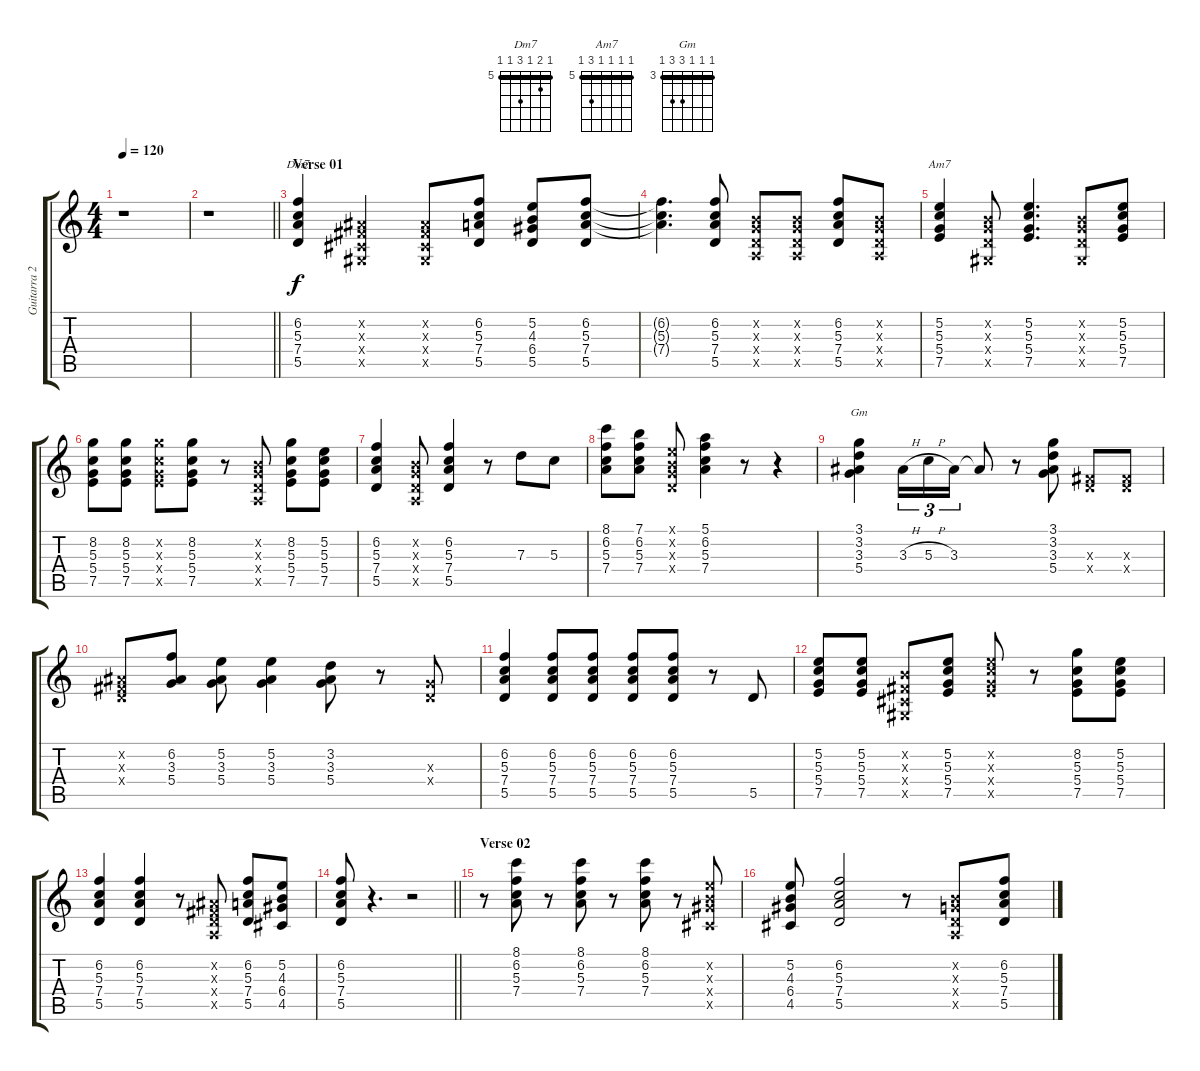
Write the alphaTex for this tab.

\track ("Guitarra 2 - Ritmo" "Guitarra 2") {instrument electricguitarclean}
\staff {score tabs}
\tuning (E4 B3 G3 D3 A2 E2) {hide}
\chord ("Dm7" 5 6 5 7 5 5) {firstfret 5 barre 5}
\chord ("Am7" 5 5 5 5 7 5) {firstfret 5 barre 5}
\chord ("Gm" 3 3 3 5 5 3) {firstfret 3 barre 3}
\ts (4 4)
\tempo 120
\clef g2
\ks c
r.1{dy f} |
\barLineRight lightlight
r.1 |
\section ("" "Verse 01")
(6.2 5.3 7.4 5.5).4{ch "Dm7"} (-1.2{x} -1.3{x} -1.4{x} -1.5{x}).4 (-1.2{x} -1.3{x} -1.4{x} -1.5{x}).8 (6.2 5.3 7.4 5.5).8 (5.2 4.3 6.4 5.5).8 (6.2 5.3 7.4 5.5).8 |
(6.2{t} 5.3{t} 7.4{t}).4{d} (6.2 5.3 7.4 5.5).8 (0.2{x} 0.3{x} 0.4{x} 0.5{x}).8 (0.2{x} 0.3{x} 0.4{x} 0.5{x}).8 (6.2 5.3 7.4 5.5).8 (0.2{x} 0.3{x} 0.4{x} 0.5{x}).8 |
(5.2 5.3 5.4 7.5).4{ch "Am7"} (0.2{x} 0.3{x} 0.4{x} -1.5{x}).8 (5.2 5.3 5.4 7.5).4{d} (0.2{x} 0.3{x} 0.4{x} -1.5{x}).8 (5.2 5.3 5.4 7.5).8 |
(8.2 5.3 5.4 7.5).8 (8.2 5.3 5.4 7.5).8 (8.2{x} 5.3{x} 5.4{x} 7.5{x}).8 (8.2 5.3 5.4 7.5).8 r.8 (0.2{x} 0.3{x} 0.4{x} 0.5{x}).8 (8.2 5.3 5.4 7.5).8 (5.2 5.3 5.4 7.5).8 |
(6.2 5.3 7.4 5.5).4 (0.2{x} 0.3{x} 0.4{x} 0.5{x}).8 (6.2 5.3 7.4 5.5).4 r.8 7.3.8 5.3.8 |
(8.1 6.2 5.3 7.4).8 (7.1 6.2 5.3 7.4).8 (0.1{x} 0.2{x} 0.3{x} 0.4{x}).8 (5.1 6.2 5.3 7.4).4 r.8 r.4 |
(3.1 3.2 3.3 5.4).4{ch "Gm"} 3.3{h}.16{tu (3 2)} 5.3{h}.16{tu (3 2)} 3.3.16{tu (3 2)} 3.3{t}.8 r.8 (3.1 3.2 3.3 5.4).8 (-1.3{x} 0.4{x}).8 (-1.3{x} 0.4{x}).8 |
(-1.2{x} -1.3{x} 0.4{x}).8 (6.2 3.3 5.4).8 (5.2 3.3 5.4).8 (5.2 3.3 5.4).4 (3.2 3.3 5.4).8 r.8 (0.3{x} 0.4{x}).8 |
(6.2 5.3 7.4 5.5).4 (6.2 5.3 7.4 5.5).8 (6.2 5.3 7.4 5.5).8 (6.2 5.3 7.4 5.5).8 (6.2 5.3 7.4 5.5).8 r.8 5.5.8 |
(5.2 5.3 5.4 7.5).8 (5.2 5.3 5.4 7.5).8 (0.2{x} -1.3{x} -1.4{x} -1.5{x}).8 (5.2 5.3 5.4 7.5).8 (5.2{x} 5.3{x} 5.4{x} 7.5{x}).8 r.8 (8.2 5.3 5.4 7.5).8 (5.2 5.3 5.4 7.5).8 |
(6.2 5.3 7.4 5.5).4 (6.2 5.3 7.4 5.5).4 r.8 (-1.2{x} -1.3{x} 0.4{x} 0.5{x}).8 (6.2 5.3 7.4 5.5).8 (5.2 4.3 6.4 4.5).8 |
\barLineRight lightlight
(6.2 5.3 7.4 5.5).8 r.4{d} r.2 |
\section ("" "Verse 02")
r.8 (8.1 6.2 5.3 7.4).8 r.8 (8.1 6.2 5.3 7.4).8 r.8 (8.1 6.2 5.3 7.4).8 r.8 (5.2{x} 4.3{x} 6.4{x} 4.5{x}).8 |
(5.2 4.3 6.4 4.5).8 (6.2 5.3 7.4 5.5).2 r.8 (0.2{x} 0.3{x} 0.4{x} 0.5{x}).8 (6.2 5.3 7.4 5.5).8
